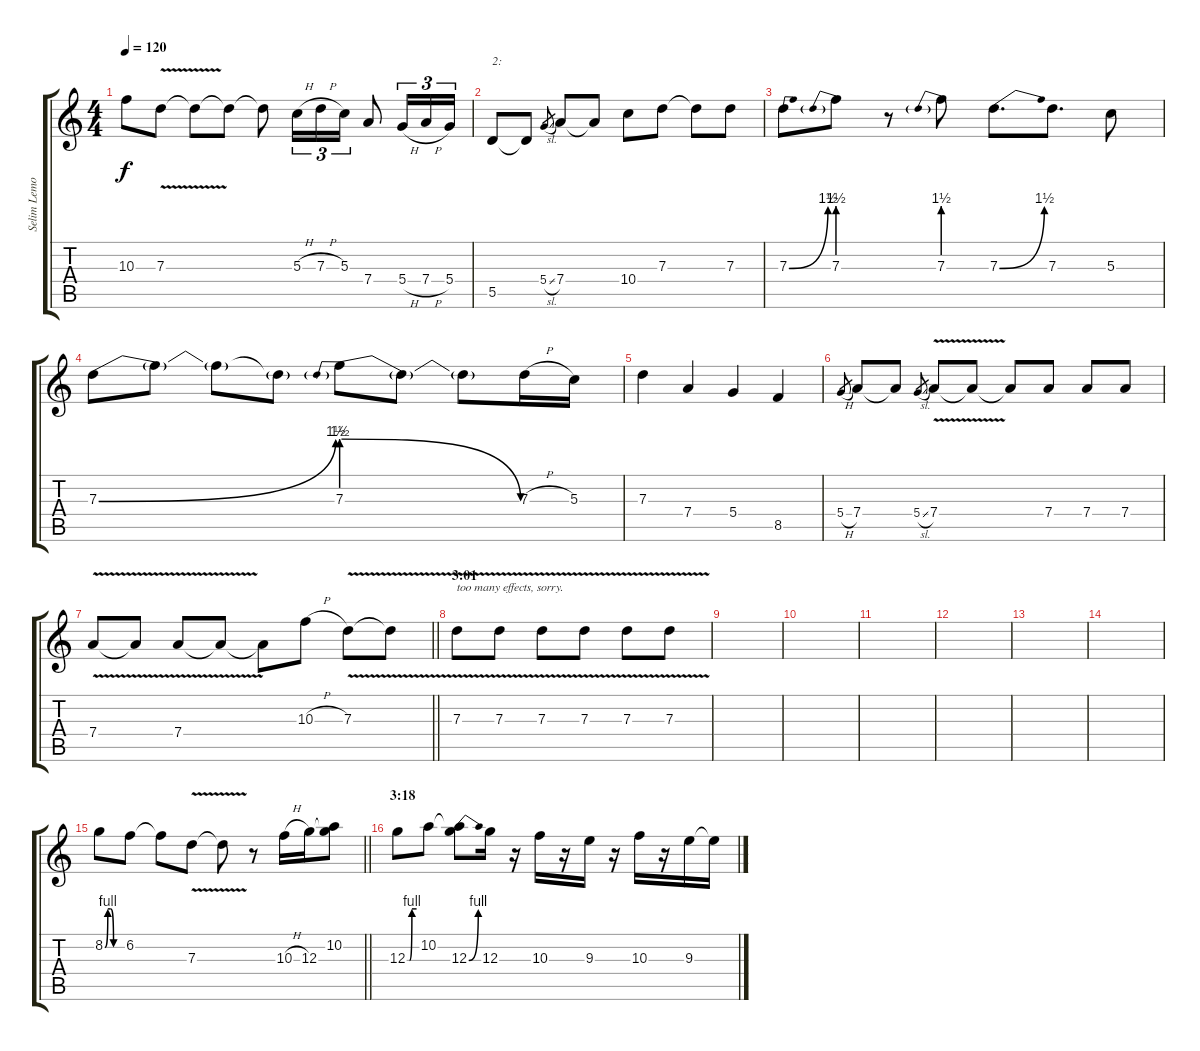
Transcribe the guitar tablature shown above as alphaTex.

\track ("Selim Lemouchi (Lead Guitar)" "Selim Lemo") {instrument acousticguitarsteel}
\staff {score tabs}
\tuning (E4 B3 G3 D3 A2 E2) {hide}
\ts (4 4)
\tempo 120
\clef g2
\ks c
10.3{t}.8{dy f} 7.3{v}.8 7.3{t}.8 7.3{t}.8 7.3{t}.8 5.3{h}.16{tu (3 2)} 7.3{h}.16{tu (3 2)} 5.3.16{tu (3 2)} 7.4.8 5.4{h}.16{tu (3 2)} 7.4{h}.16{tu (3 2)} 5.4.16{tu (3 2)} |
5.5.8{txt "2:"} 5.5{t}.8 5.4{sl}.8{gr} 7.4.8 7.4{t}.8 10.4.8 7.3.8 7.3{t}.8 7.3.8 |
7.3{be (bend 0 0 60 6)}.8 7.3{be (prebend 0 6 60 6)}.8 r.8 7.3{be (prebend 0 6 60 6)}.8 7.3{be (bend 0 0 60 6)}.8{d} 7.3.8{d} 5.3.8 |
7.3{be (bend 0 0 60 6)}.8 7.3{t}.8 7.3{t}.8 7.3{t}.8 7.3{be (prebendrelease 0 6 60 0)}.8 7.3{t}.8 7.3{t}.8 7.3{h}.16 5.3.16 |
7.3.4 7.4.4 5.4.4 8.5.4 |
5.4{h}.8{gr} 7.4.8 7.4{t}.8 5.4{sl}.8{gr} 7.4{v}.8 7.4{t}.8 7.4{t}.8 7.4.8 7.4.8 7.4.8 |
\barLineRight lightlight
7.4{v}.8 7.4{t}.8 7.4{v}.8 7.4{t}.8 7.4{t}.8 10.3{h}.8 7.3{v}.8 7.3{t}.8 |
\section ("" "3:01")
7.3{v}.8{txt "too many effects, sorry."} 7.3{v}.8 7.3{v}.8 7.3{v}.8 7.3{v}.8 7.3{v}.8 |
|
|
|
|
|
|
\barLineRight lightlight
8.2{be (custom 0 0 10 4 20 4 30 0 60 0)}.8 6.2.8 6.2{t}.8 7.3{v}.8 7.3{t}.8 r.8 10.3{h}.16 12.3.16 (10.2 12.3{t}).8 |
\section ("" "3:18")
12.3{be (custom 0 0 15 0 30 4 60 4)}.8 10.2.8 (10.2{t} 12.3{be (bend 0 0 60 4)}).8 12.3.16 r.16 10.3.16 r.16 9.3.16 r.16 10.3.16 r.16 9.3.16 9.3{t}.16
